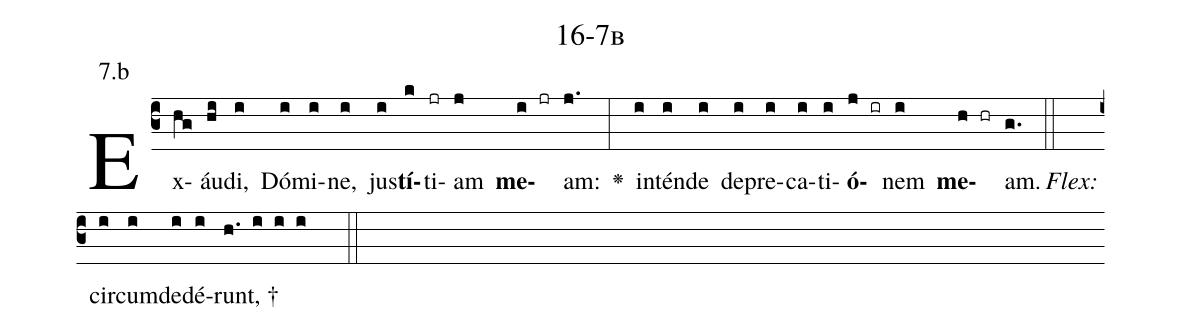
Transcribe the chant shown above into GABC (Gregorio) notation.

name: 16-7b;
annotation: 7.b;
%%
(c3)Ex(hg)áu(hi)di,(i) Dó(i)mi(i)ne,(i) jus(i)<b>tí</b>(k)ti(jr)am(j) <b>me</b>(i jr)am:(j.) <v>\greheightstar</v>(:) in(i)tén(i)de(i) de(i)pre(i)ca(i)ti(i)<b>ó</b>(j ir)nem(i) <b>me</b>(h hr)am.(g.) (::)
<i>Flex:</i>()  cir(i)cum(i)de(i)dé(i)runt, †(h. i i i  ::)

%E(i) u(i) o(j) u(i) a(h) e.(g.) (::)
